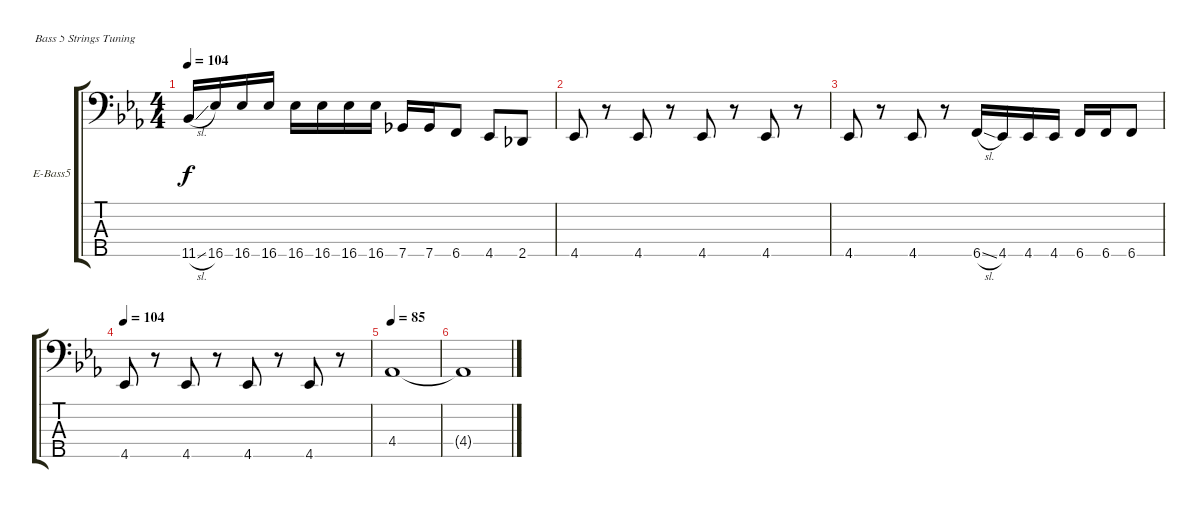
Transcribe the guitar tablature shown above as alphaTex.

\bracketExtendMode groupsimilarinstruments
\firstSystemTrackNameOrientation horizontal
\otherSystemsTrackNameOrientation horizontal
\track ("Bass" "E-Bass5") {instrument electricbasspick}
\staff {score tabs}
\tuning (G2 D2 A1 E1 B0)
\ts (4 4)
\tempo 104
\clef f4
\ks eb
11.5{sl}.16{dy f} 16.5.16 16.5.16 16.5.16 16.5.16 16.5.16 16.5.16 16.5.16 7.5.16 7.5.16 6.5.8 4.5.8 2.5.8 |
4.5.8 r.8 4.5.8 r.8 4.5.8 r.8 4.5.8 r.8 |
4.5.8 r.8 4.5.8 r.8 6.5{sl}.16 4.5.16 4.5.16 4.5.16 6.5.16 6.5.16 6.5.8 |
\tempo 104
4.5.8 r.8 4.5.8 r.8 4.5.8 r.8 4.5.8 r.8 |
\tempo 85
4.4.1 |
4.4{t}.1
